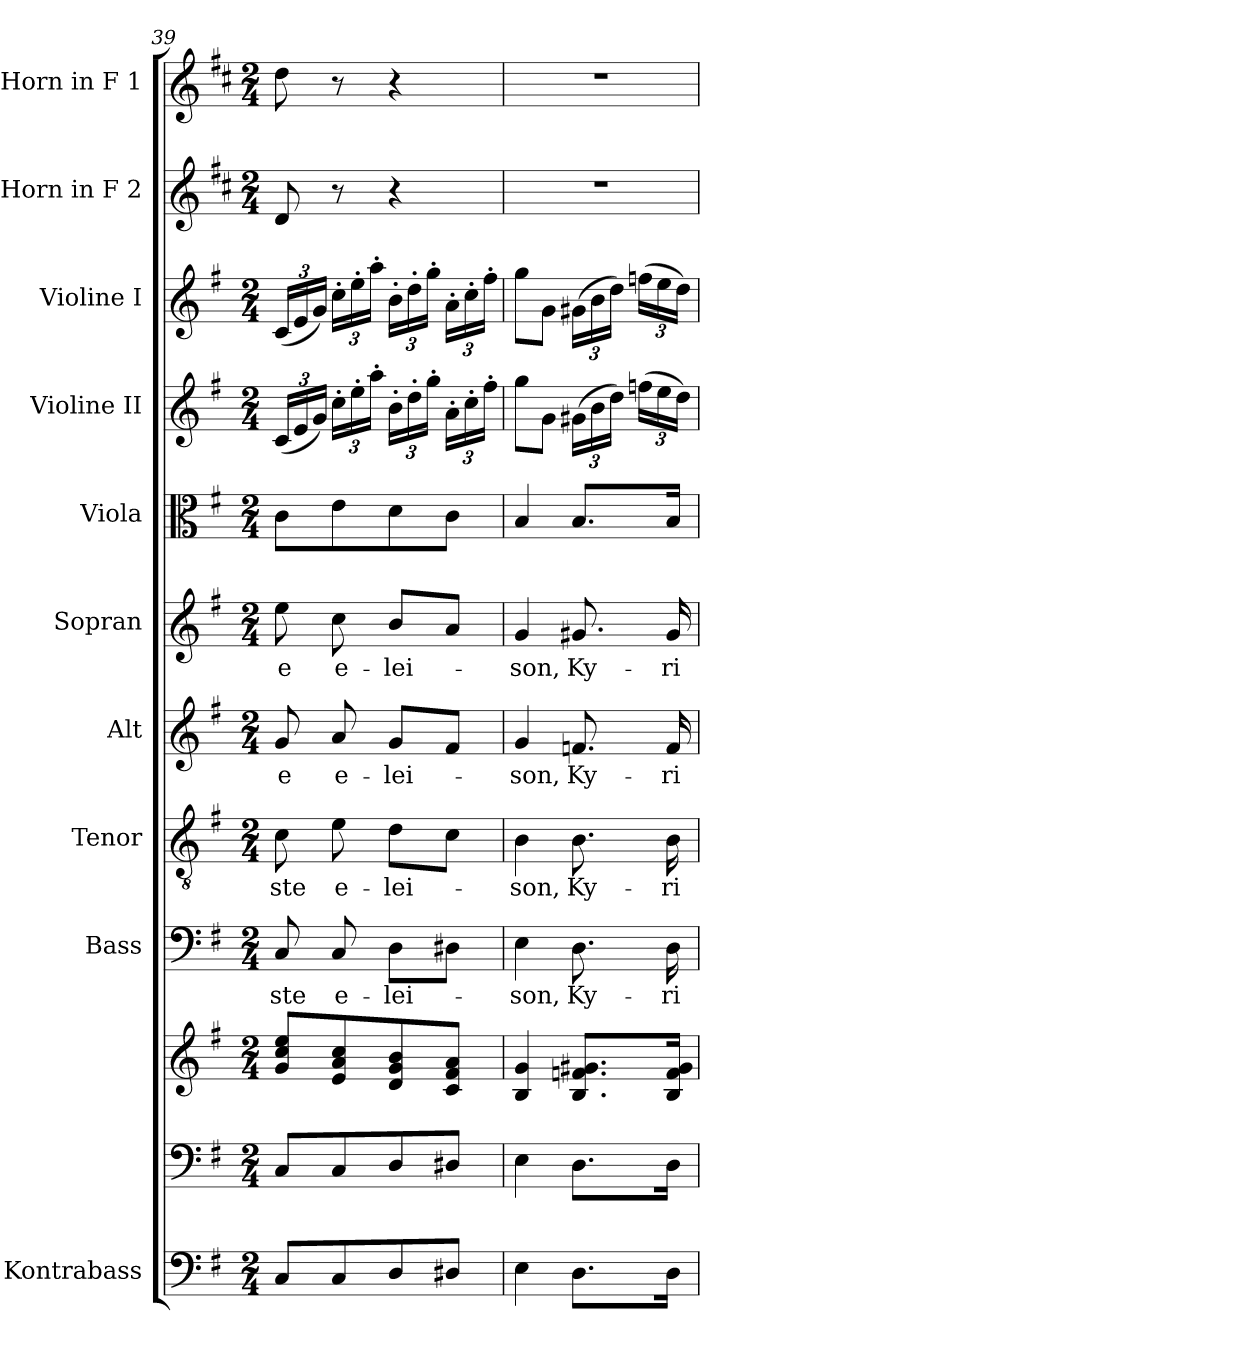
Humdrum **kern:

**kern	**kern	**kern	**kern	**text	**kern	**text	**kern	**text	**kern	**text	**kern	**kern	**kern	**kern	**kern
*part11	*part10	*part10	*part9	*part9	*part8	*part8	*part7	*part7	*part6	*part6	*part5	*part4	*part3	*part2	*part1
*staff12	*staff11	*staff10	*staff9	*staff9	*staff8	*staff8	*staff7	*staff7	*staff6	*staff6	*staff5	*staff4	*staff3	*staff2	*staff1
*I"Kontrabass	*	*	*I"Bass	*	*I"Tenor	*	*I"Alt	*	*I"Sopran	*	*I"Viola	*I"Violine II	*I"Violine I	*I"Horn in F 2	*I"Horn in F 1
*I'Kb.	*	*	*I'B.	*	*I'T.	*	*I'A.	*	*I'S.	*	*I'Vla.	*I'Vl. II	*I'Vl. I	*	*
*clefF4	*clefF4	*clefG2	*clefF4	*	*clefGv2	*	*clefG2	*	*clefG2	*	*clefC3	*clefG2	*clefG2	*clefG2	*clefG2
*ITrd7c12	*	*	*	*	*	*	*	*	*	*	*	*	*	*ITrd4c7	*ITrd4c7
*k[f#]	*k[f#]	*k[f#]	*k[f#]	*	*k[f#]	*	*k[f#]	*	*k[f#]	*	*k[f#]	*k[f#]	*k[f#]	*k[f#]	*k[f#]
*G:	*G:	*G:	*G:	*	*G:	*	*G:	*	*G:	*	*G:	*G:	*G:	*G:	*G:
*M2/4	*M2/4	*M2/4	*M2/4	*	*M2/4	*	*M2/4	*	*M2/4	*	*M2/4	*M2/4	*M2/4	*M2/4	*M2/4
=39	=39	=39	=39	=39	=39	=39	=39	=39	=39	=39	=39	=39	=39	=39	=39
!	!	!	!	!LO:LY:b	!	!LO:LY:b	!	!LO:LY:b	!	!LO:LY:b	!	!	!	!	!
8CC/L	8C/L	8g/ 8cc/ 8ee/L	8C/	-ste	8c\	-ste	8g/	-e	8ee\	-e	8c\L	(<24c/LL	(<24c/LL	8G/	8g\
.	.	.	.	.	.	.	.	.	.	.	.	24e/	24e/	.	.
.	.	.	.	.	.	.	.	.	.	.	.	24g/JJ)	24g/JJ)	.	.
!	!	!	!	!LO:LY:b	!	!LO:LY:b	!	!LO:LY:b	!	!LO:LY:b	!	!	!	!	!
8CC/	8C/	8e/ 8a/ 8cc/	8C/	e-	8e\	e-	8a/	e-	8cc\	e-	8e\	24cc'>\LL	24cc'>\LL	8r	8r
.	.	.	.	.	.	.	.	.	.	.	.	24ee'>\	24ee'>\	.	.
.	.	.	.	.	.	.	.	.	.	.	.	24aa'>\JJ	24aa'>\JJ	.	.
!	!	!	!	!LO:LY:b	!	!LO:LY:b	!	!LO:LY:b	!	!LO:LY:b	!	!	!	!	!
8DD/	8D/	8d/ 8g/ 8b/	8D\L	-lei-	8d\L	-lei-	8g/L	-lei-	8b/L	-lei-	8d\	24b'>\LL	24b'>\LL	4r	4r
.	.	.	.	.	.	.	.	.	.	.	.	24dd'>\	24dd'>\	.	.
.	.	.	.	.	.	.	.	.	.	.	.	24gg'>\JJ	24gg'>\JJ	.	.
8DD#X/J	8D#X/J	8c/ 8f#/ 8a/J	8D#X\J	.	8c\J	.	8f#/J	.	8a/J	.	8c\J	24a'>\LL	24a'>\LL	.	.
.	.	.	.	.	.	.	.	.	.	.	.	24cc'>\	24cc'>\	.	.
.	.	.	.	.	.	.	.	.	.	.	.	24ff#'>\JJ	24ff#'>\JJ	.	.
=40	=40	=40	=40	=40	=40	=40	=40	=40	=40	=40	=40	=40	=40	=40	=40
!	!	!	!	!LO:LY:b	!	!LO:LY:b	!	!LO:LY:b	!	!LO:LY:b	!	!	!	!	!
4EE\	4E\	4B/ 4g/	4E\	-son,	4B\	-son,	4g/	-son,	4g/	-son,	4B/	8gg\L	8gg\L	2r	2r
.	.	.	.	.	.	.	.	.	.	.	.	8g\J	8g\J	.	.
!	!	!	!	!LO:LY:b	!	!LO:LY:b	!	!LO:LY:b	!	!LO:LY:b	!	!	!	!	!
8.DD\L	8.D\L	8.B/ 8.fn/ 8.g#X/L	8.D\	Ky-	8.B\	Ky-	8.fn/	Ky-	8.g#X/	Ky-	8.B/L	(>24g#X\LL	(>24g#X\LL	.	.
.	.	.	.	.	.	.	.	.	.	.	.	24b\	24b\	.	.
.	.	.	.	.	.	.	.	.	.	.	.	24dd\JJ)	24dd\JJ)	.	.
.	.	.	.	.	.	.	.	.	.	.	.	(>24ffn\LL	(>24ffn\LL	.	.
.	.	.	.	.	.	.	.	.	.	.	.	24ee\	24ee\	.	.
!	!	!	!	!LO:LY:b	!	!LO:LY:b	!	!LO:LY:b	!	!LO:LY:b	!	!	!	!	!
16DD\Jk	16D\Jk	16B/ 16f/ 16g#/Jk	16D\	-ri-	16B\	-ri-	16f/	-ri-	16g#/	-ri-	16B/Jk	.	.	.	.
.	.	.	.	.	.	.	.	.	.	.	.	24dd\JJ)	24dd\JJ)	.	.
=	=	=	=	=	=	=	=	=	=	=	=	=	=	=	=
*-	*-	*-	*-	*-	*-	*-	*-	*-	*-	*-	*-	*-	*-	*-	*-
